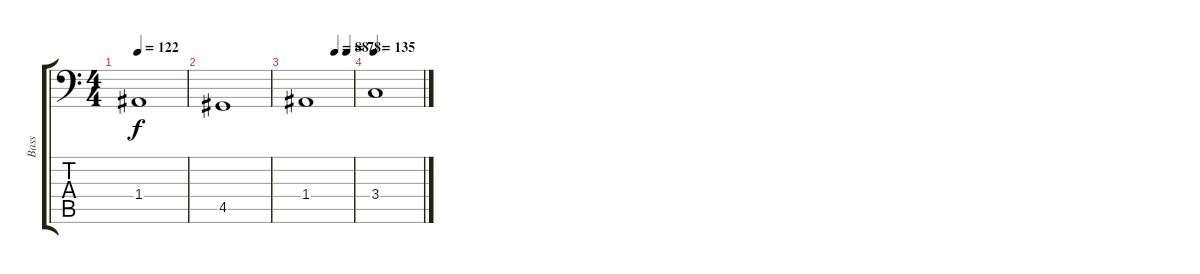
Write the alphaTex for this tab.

\track ("Bass" "Bass") {instrument electricbassfinger}
\staff {score tabs}
\tuning (C3 G2 D2 A1 E1 B0) {hide}
\ts (4 4)
\tempo 122
\clef f4
\ks c
1.4.1{dy f} |
4.5.1 |
\tempo (88 0.625)
\tempo (78 0.875)
1.4.1 |
\tempo 135
3.4.1
